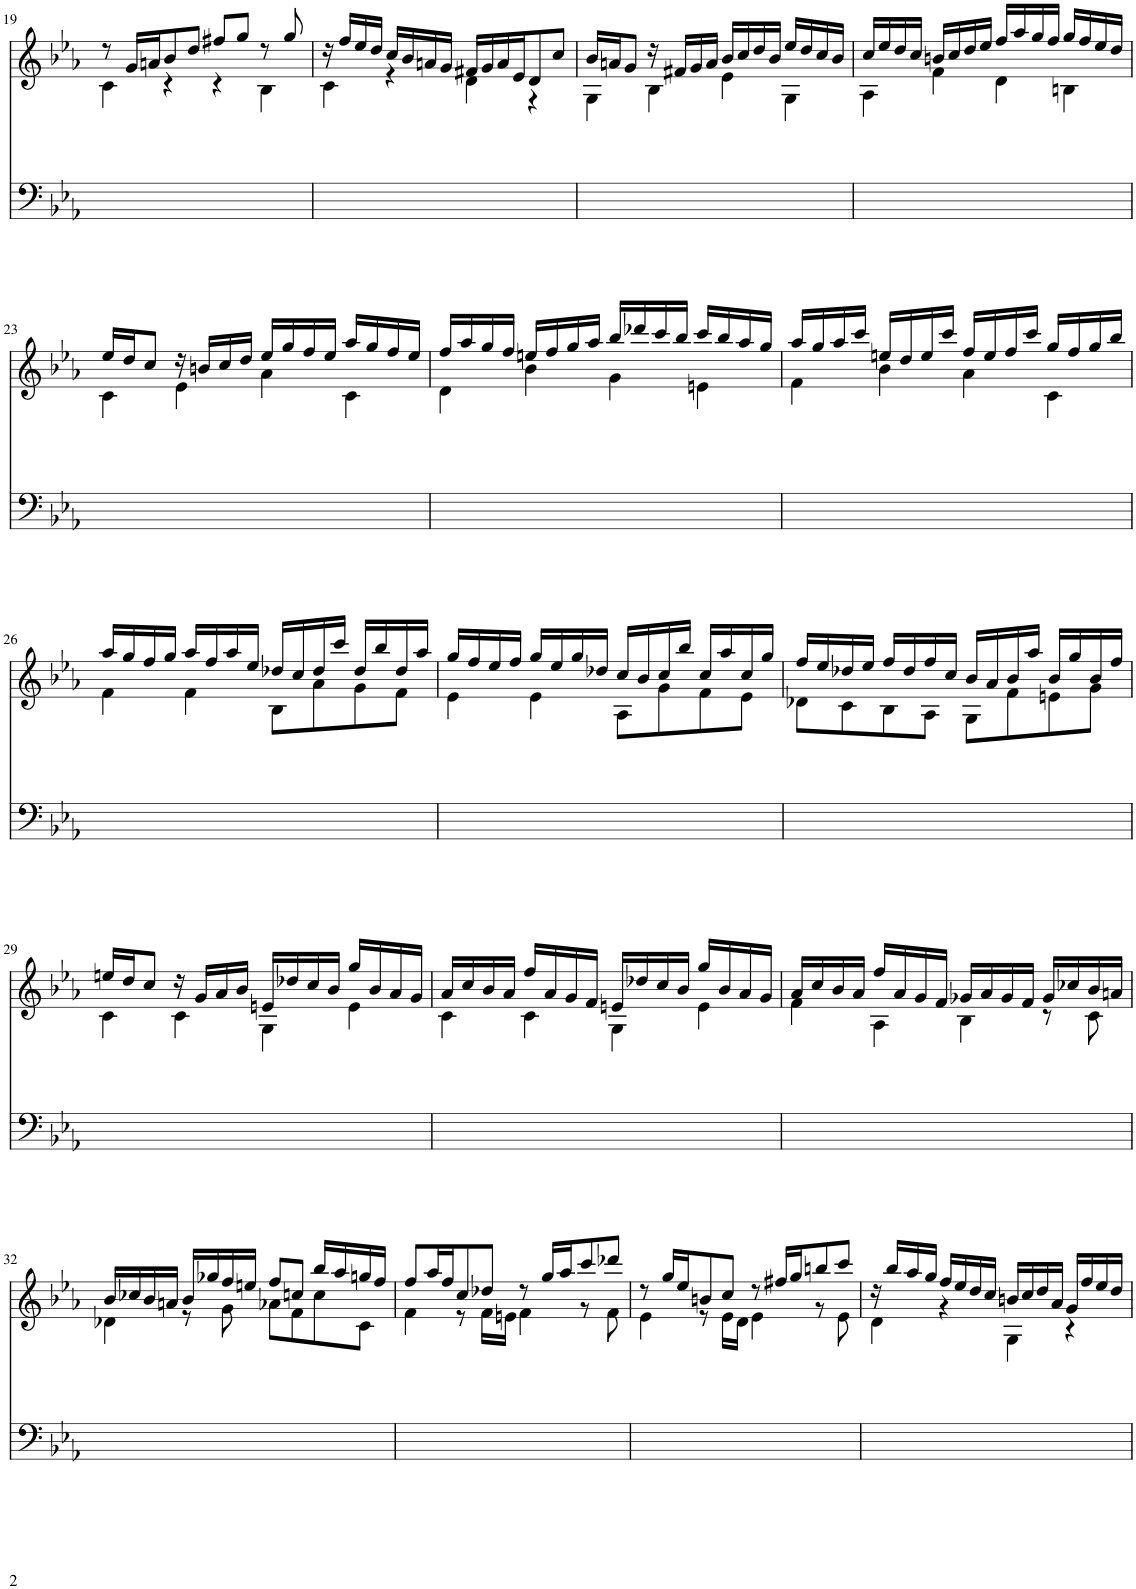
**kern	**kern
*part1	*part1
*staff2	*staff1
*I"Arciloutna	*
!!LO:PB:g=z
*clefF4	*clefG2
*k[b-e-a-]	*k[b-e-a-]
*M2/2	*M2/2
*met(c|)	*met(c|)
=19	=19
*	*^
1ryy	8r	4c\
.	16g/LL	.
.	16an/J	.
.	8b-/	4r
.	8dd/J	.
.	8ff#X/L	4r
.	8gg/J	.
.	8r	4B-\
.	8gg/	.
=20	=20	=20
1ryy	16r	4c\
.	16ff/LL	.
.	16ee-/	.
.	16dd/JJ	.
.	16cc/LL	4r
.	16b-/	.
.	16an/	.
.	16g/JJ	.
.	16f#X/LL	4d\
.	16g/	.
.	16a/	.
.	16e-/J	.
.	8d/	4r
.	8cc/J	.
=21	=21	=21
1ryy	16b-/LL	4G\
.	16an/J	.
.	8g/J	.
.	16r	4B-\
.	16f#X/LL	.
.	16g/	.
.	16a/JJ	.
.	16b-/LL	4e-\
.	16cc/	.
.	16dd/	.
.	16b-/JJ	.
.	16ee-/LL	4G\
.	16dd/	.
.	16cc/	.
.	16b-/JJ	.
=22	=22	=22
1ryy	16cc/LL	4A-\
.	16ee-/	.
.	16dd/	.
.	16cc/JJ	.
.	16bn/LL	4f\
.	16cc/	.
.	16dd/	.
.	16ee-/JJ	.
.	16ff/LL	4d\
.	16aa-/	.
.	16gg/	.
.	16ff/JJ	.
.	16gg/LL	4Bn\
.	16ff/	.
.	16ee-/	.
.	16dd/JJ	.
!!LO:LB:g=z	!!
=23	=23	=23
1ryy	16ee-/LL	4c\
.	16dd/J	.
.	8cc/J	.
.	16r	4e-\
.	16bn/LL	.
.	16cc/	.
.	16dd/JJ	.
.	16ee-/LL	4a-\
.	16gg/	.
.	16ff/	.
.	16ee-/JJ	.
.	16aa-/LL	4c\
.	16gg/	.
.	16ff/	.
.	16ee-/JJ	.
=24	=24	=24
1ryy	16ff/LL	4d\
.	16aa-/	.
.	16gg/	.
.	16ff/JJ	.
.	16een/LL	4b-\
.	16ff/	.
.	16gg/	.
.	16aa-/JJ	.
.	16bb-/LL	4g\
.	16ddd-X/	.
.	16ccc/	.
.	16bb-/JJ	.
.	16ccc/LL	4en\
.	16bb-/	.
.	16aa-/	.
.	16gg/JJ	.
=25	=25	=25
1ryy	16aa-/LL	4f\
.	16gg/	.
.	16aa-/	.
.	16ccc/JJ	.
.	16een/LL	4b-\
.	16dd/	.
.	16ee/	.
.	16ccc/JJ	.
.	16ff/LL	4a-\
.	16ee/	.
.	16ff/	.
.	16ccc/JJ	.
.	16gg/LL	4c\
.	16ff/	.
.	16gg/	.
.	16bb-/JJ	.
!!LO:LB:g=z	!!
=26	=26	=26
1ryy	16aa-/LL	4f\
.	16gg/	.
.	16ff/	.
.	16gg/JJ	.
.	16aa-/LL	4f\
.	16ff/	.
.	16aa-/	.
.	16ee-/JJ	.
.	16dd-X/LL	8B-\L
.	16cc/	.
.	16dd-/	8a-\
.	16ccc/JJ	.
.	16dd-/LL	8g\
.	16bb-/	.
.	16dd-/	8f\J
.	16aa-/JJ	.
=27	=27	=27
1ryy	16gg/LL	4e-\
.	16ff/	.
.	16ee-/	.
.	16ff/JJ	.
.	16gg/LL	4e-\
.	16ee-/	.
.	16gg/	.
.	16dd-X/JJ	.
.	16cc/LL	8A-\L
.	16b-/	.
.	16cc/	8g\
.	16bb-/JJ	.
.	16cc/LL	8f\
.	16aa-/	.
.	16cc/	8e-\J
.	16gg/JJ	.
=28	=28	=28
1ryy	16ff/LL	8d-X\L
.	16ee-/	.
.	16dd-X/	8c\
.	16ee-/JJ	.
.	16ff/LL	8B-\
.	16dd-/	.
.	16ff/	8A-\J
.	16cc/JJ	.
.	16b-/LL	8G\L
.	16a-/	.
.	16b-/	8f\
.	16aa-/JJ	.
.	16b-/LL	8en\
.	16gg/	.
.	16b-/	8g\J
.	16ff/JJ	.
!!LO:LB:g=z	!!
=29	=29	=29
1ryy	16een/LL	4c\
.	16dd/J	.
.	8cc/J	.
.	16r	4c\
.	16g/LL	.
.	16a-/	.
.	16b-/JJ	.
.	16en/LL	4G\
.	16dd-X/	.
.	16cc/	.
.	16b-/JJ	.
.	16gg/LL	4e\
.	16b-/	.
.	16a-/	.
.	16g/JJ	.
=30	=30	=30
1ryy	16a-/LL	4c\
.	16cc/	.
.	16b-/	.
.	16a-/JJ	.
.	16ff/LL	4c\
.	16a-/	.
.	16g/	.
.	16f/JJ	.
.	16en/LL	4G\
.	16dd-X/	.
.	16cc/	.
.	16b-/JJ	.
.	16gg/LL	4e\
.	16b-/	.
.	16a-/	.
.	16g/JJ	.
=31	=31	=31
1ryy	16a-/LL	4f\
.	16cc/	.
.	16b-/	.
.	16a-/JJ	.
.	16ff/LL	4A-\
.	16a-/	.
.	16g/	.
.	16f/JJ	.
.	16g-X/LL	4B-\
.	16a-/	.
.	16g-/	.
.	16f/JJ	.
.	16g-/LL	8r
.	16cc-X/	.
.	16b-/	8c\
.	16an/JJ	.
!!LO:LB:g=z	!!
=32	=32	=32
1ryy	16b-/LL	4d-X\
.	16cc-X/	.
.	16b-/	.
.	16an/JJ	.
.	16b-/LL	8r
.	16gg-X/	.
.	16ff/	8g\
.	16een/JJ	.
.	8ff/L	8a-X\L
.	8ccn/J	8f\
.	16bb-/LL	8cc\
.	16aa-/	.
.	16ggn/	8c\J
.	16ff/JJ	.
=33	=33	=33
1ryy	8ff/L	4f\
.	16aa-/L	.
.	16ff/J	.
.	8cc/	8r
.	8dd-X/J	16f\LL
.	.	16en\JJ
.	8r	4f\
.	16gg/LL	.
.	16aa-/J	.
.	8ccc/	8r
.	8ddd-X/J	8f\
=34	=34	=34
1ryy	8r	4e-\
.	16gg/LL	.
.	16ee-/J	.
.	8bn/	8r
.	8cc/J	16e-\LL
.	.	16d\JJ
.	8r	4e-\
.	16ff#X/LL	.
.	16gg/J	.
.	8bbn/	8r
.	8ccc/J	8e-\
=35	=35	=35
1ryy	16r	4d\
.	16bb-/LL	.
.	16aa-/	.
.	16gg/JJ	.
.	16ff/LL	4r
.	16ee-/	.
.	16dd/	.
.	16cc/JJ	.
.	16bn/LL	4G\
.	16cc/	.
.	16dd/	.
.	16a-/JJ	.
.	16g/LL	4r
.	16ff/	.
.	16ee-/	.
.	16dd/JJ	.
*	*v	*v
=	=
*-	*-
